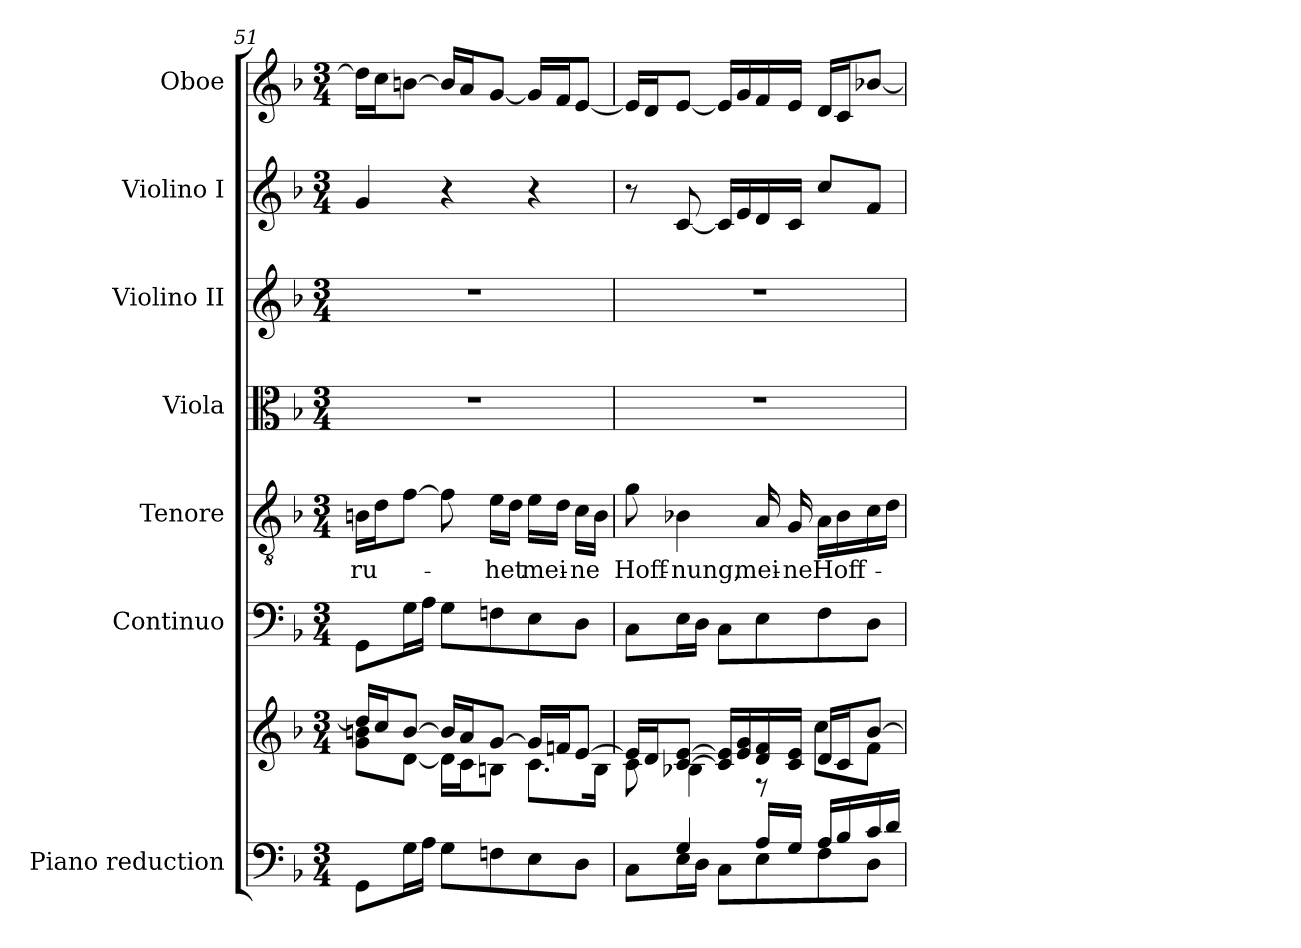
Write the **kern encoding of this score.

**kern	**kern	**kern	**kern	**text	**kern	**kern	**kern	**kern
*part7	*part7	*part6	*part5	*part5	*part4	*part3	*part2	*part1
*staff8	*staff7	*staff6	*staff5	*staff5	*staff4	*staff3	*staff2	*staff1
*I"Piano reduction	*	*I"Continuo	*I"Tenore	*	*I"Viola	*I"Violino II	*I"Violino I	*I"Oboe
*I'Pno	*	*	*	*	*I'Vla	*I'Vln	*I'Vln	*I'Ob
*clefF4	*clefG2	*clefF4	*clefGv2	*	*clefC3	*clefG2	*clefG2	*clefG2
*k[b-]	*k[b-]	*k[b-]	*k[b-]	*	*k[b-]	*k[b-]	*k[b-]	*k[b-]
*M3/4	*M3/4	*M3/4	*M3/4	*	*M3/4	*M3/4	*M3/4	*M3/4
=51	=51	=51	=51	=51	=51	=51	=51	=51
*	*^	*	*	*	*	*	*	*
!	!	!	!	!	!LO:LY:b	!	!	!	!
8GG\L	16dd/LL]	8g\ 8bn\L	8GG\L	16Bn\LL	ru-	2.r	2.r	4g/	16dd\LL]
.	16cc/J	.	.	16d\J	.	.	.	.	16cc\J
16G\L	[8b/J	[8d\J	16G\L	[8f\J	.	.	.	.	[8bn\J
16A\JJ	.	.	16A\JJ	.	.	.	.	.	.
8G\L	16b/LL]	16d\LL]	8G\L	8f\]	.	.	.	4r	16b/LL]
.	16a/J	16c\J	.	.	.	.	.	.	16a/J
!	!	!	!	!	!LO:LY:b	!	!	!	!
8Fn\	[8g/J	8Bn\J	8Fn\	16e\LL	-het	.	.	.	[8g/J
.	.	.	.	16d\JJ	.	.	.	.	.
!	!	!	!	!	!LO:LY:b	!	!	!	!
8E\	16g/LL]	8.c\L	8E\	16e\LL	mei-	.	.	4r	16g/LL]
.	16fn/J	.	.	16d\JJ	.	.	.	.	16f/J
!	!	!	!	!	!LO:LY:b	!	!	!	!
8D\J	[8e/J	.	8D\J	16c\LL	-ne	.	.	.	[8e/J
.	.	16B\Jk	.	16B\JJ	.	.	.	.	.
=52	=52	=52	=52	=52	=52	=52	=52	=52	=52
*^	*	*	*	*	*	*	*	*	*
!	!	!	!	!	!	!LO:LY:b	!	!	!	!
8ryy	8C\L	16e/LL]	8c\	8C\L	8g\	Hoff-	2.r	2.r	8r	16e/LL]
.	.	16d/J	.	.	.	.	.	.	.	16d/J
!	!	!	!	!	!	!LO:LY:b	!	!	!	!
4G/	16E\L	[8c/ [8e/J	4B-X\	16E\L	4B-X\	-nung,	.	.	[8c/	[8e/J
.	16D\JJ	.	.	16D\JJ	.	.	.	.	.	.
.	8C\L	16c/] 16e/]LL	.	8C\L	.	.	.	.	16c/LL]	16e/LL]
.	.	16e/ 16g/	.	.	.	.	.	.	16e/	16g/
!	!	!	!	!	!	!LO:LY:b	!	!	!	!
16A/LL	8E\	16d/ 16f/	8r	8E\	16A/	mei-	.	.	16d/	16f/
!	!	!	!	!	!	!LO:LY:b	!	!	!	!
16G/JJ	.	16c/ 16e/JJ	.	.	16G/	-ne	.	.	16c/JJ	16e/JJ
!	!	!	!	!	!	!LO:LY:b	!	!	!	!
16A/LL	8F\	16d/LL	8cc\L	8F\	16A\LL	Hoff-	.	.	8cc/L	16d/LL
16B-/	.	16c/J	.	.	16B-\	.	.	.	.	16c/J
16c/	8D\J	[8b-/J	8f\J	8D\J	16c\	.	.	.	8f/J	[8b-X/J
16d/JJ	.	.	.	.	16d\JJ	.	.	.	.	.
*v	*v	*	*	*	*	*	*	*	*	*
*	*v	*v	*	*	*	*	*	*	*
=	=	=	=	=	=	=	=	=
*-	*-	*-	*-	*-	*-	*-	*-	*-
